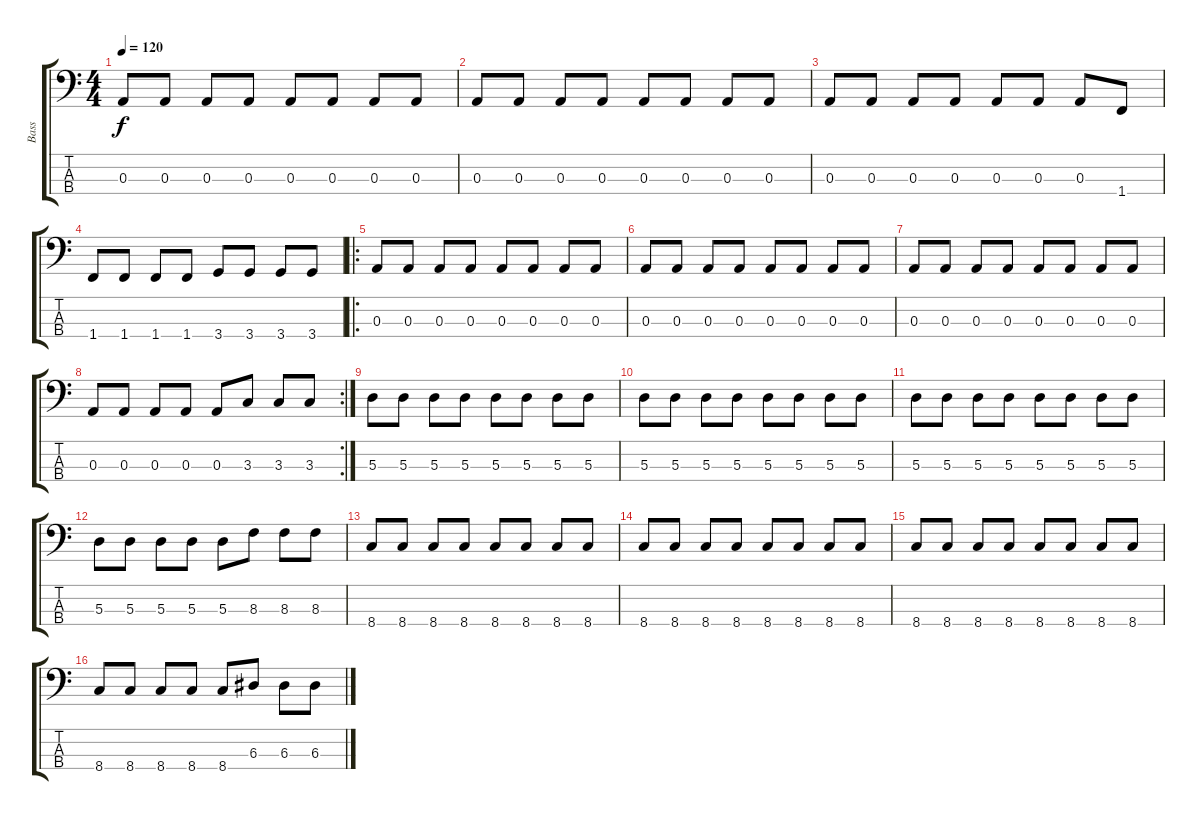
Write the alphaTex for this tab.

\track ("Bass" "Bass") {instrument electricbassfinger}
\staff {score tabs}
\tuning (G2 D2 A1 E1) {hide}
\ts (4 4)
\tempo 120
\clef f4
\ks c
0.3.8{dy f} 0.3.8 0.3.8 0.3.8 0.3.8 0.3.8 0.3.8 0.3.8 |
0.3.8 0.3.8 0.3.8 0.3.8 0.3.8 0.3.8 0.3.8 0.3.8 |
0.3.8 0.3.8 0.3.8 0.3.8 0.3.8 0.3.8 0.3.8 1.4.8 |
1.4.8 1.4.8 1.4.8 1.4.8 3.4.8 3.4.8 3.4.8 3.4.8 |
\ro
0.3.8 0.3.8 0.3.8 0.3.8 0.3.8 0.3.8 0.3.8 0.3.8 |
0.3.8 0.3.8 0.3.8 0.3.8 0.3.8 0.3.8 0.3.8 0.3.8 |
0.3.8 0.3.8 0.3.8 0.3.8 0.3.8 0.3.8 0.3.8 0.3.8 |
\rc 2
0.3.8 0.3.8 0.3.8 0.3.8 0.3.8 3.3.8 3.3.8 3.3.8 |
5.3.8 5.3.8 5.3.8 5.3.8 5.3.8 5.3.8 5.3.8 5.3.8 |
5.3.8 5.3.8 5.3.8 5.3.8 5.3.8 5.3.8 5.3.8 5.3.8 |
5.3.8 5.3.8 5.3.8 5.3.8 5.3.8 5.3.8 5.3.8 5.3.8 |
5.3.8 5.3.8 5.3.8 5.3.8 5.3.8 8.3.8 8.3.8 8.3.8 |
8.4.8 8.4.8 8.4.8 8.4.8 8.4.8 8.4.8 8.4.8 8.4.8 |
8.4.8 8.4.8 8.4.8 8.4.8 8.4.8 8.4.8 8.4.8 8.4.8 |
8.4.8 8.4.8 8.4.8 8.4.8 8.4.8 8.4.8 8.4.8 8.4.8 |
8.4.8 8.4.8 8.4.8 8.4.8 8.4.8 6.3.8 6.3.8 6.3.8
